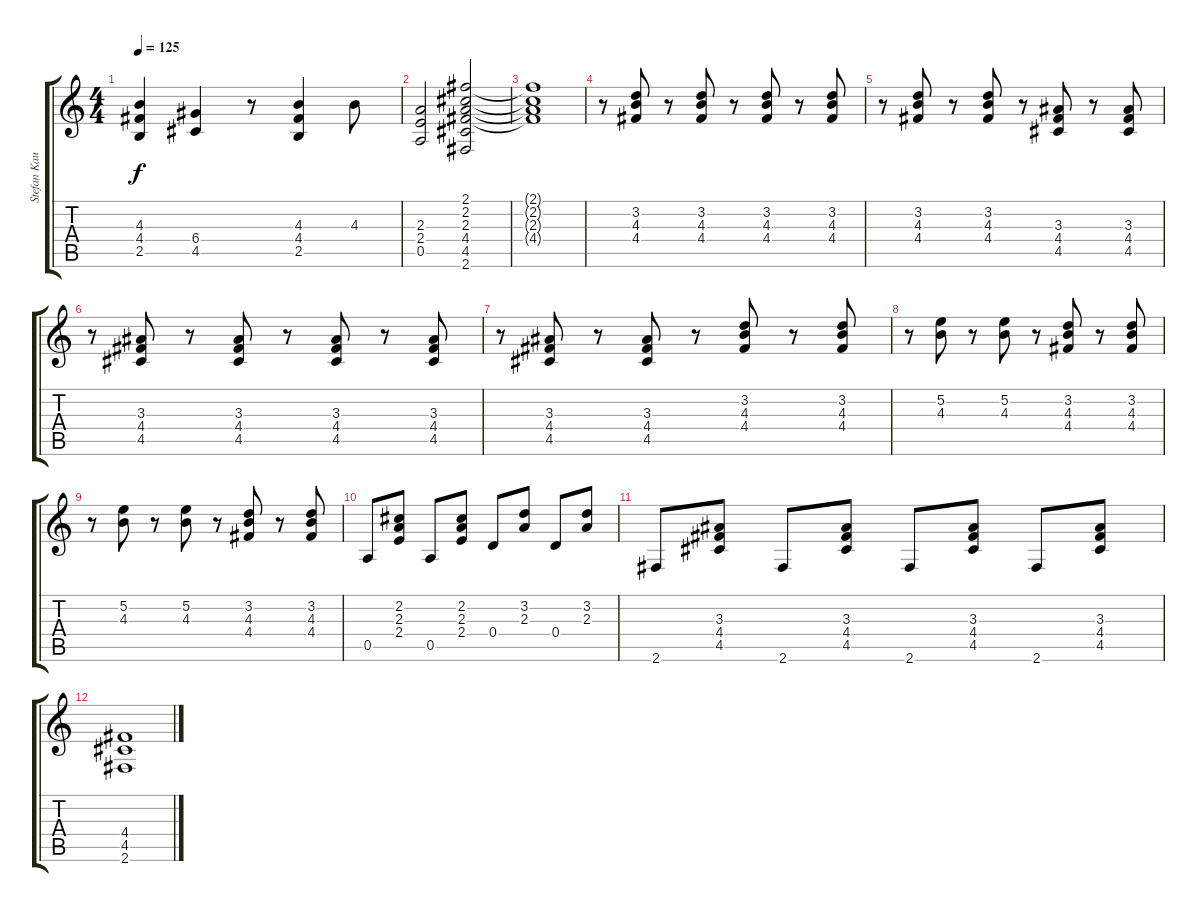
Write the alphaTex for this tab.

\track ("Stefan Kaufmann - -guitar" "Stefan Kau") {instrument distortionguitar}
\staff {score tabs}
\tuning (E4 B3 G3 D3 A2 E2) {hide}
\ts (4 4)
\tempo 125
\clef g2
\ks c
(4.3 4.4 2.5).4{dy f} (6.4 4.5).4 r.8 (4.3 4.4 2.5).4 4.3.8 |
(2.3 2.4 0.5).2 (2.1 2.2 2.3 4.4 4.5 2.6).2 |
(2.1{t} 2.2{t} 2.3{t} 4.4{t}).1 |
r.8 (3.2 4.3 4.4).8 r.8 (3.2 4.3 4.4).8 r.8 (3.2 4.3 4.4).8 r.8 (3.2 4.3 4.4).8 |
r.8 (3.2 4.3 4.4).8 r.8 (3.2 4.3 4.4).8 r.8 (3.3 4.4 4.5).8 r.8 (3.3 4.4 4.5).8 |
r.8 (3.3 4.4 4.5).8 r.8 (3.3 4.4 4.5).8 r.8 (3.3 4.4 4.5).8 r.8 (3.3 4.4 4.5).8 |
r.8 (3.3 4.4 4.5).8 r.8 (3.3 4.4 4.5).8 r.8 (3.2 4.3 4.4).8 r.8 (3.2 4.3 4.4).8 |
r.8 (5.2 4.3).8 r.8 (5.2 4.3).8 r.8 (3.2 4.3 4.4).8 r.8 (3.2 4.3 4.4).8 |
r.8 (5.2 4.3).8 r.8 (5.2 4.3).8 r.8 (3.2 4.3 4.4).8 r.8 (3.2 4.3 4.4).8 |
0.5.8 (2.2 2.3 2.4).8 0.5.8 (2.2 2.3 2.4).8 0.4.8 (3.2 2.3).8 0.4.8 (3.2 2.3).8 |
2.6.8 (3.3 4.4 4.5).8 2.6.8 (3.3 4.4 4.5).8 2.6.8 (3.3 4.4 4.5).8 2.6.8 (3.3 4.4 4.5).8 |
(4.4 4.5 2.6).1
